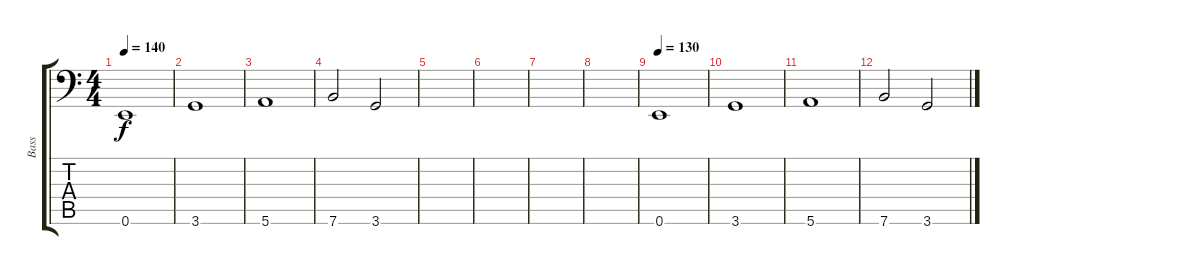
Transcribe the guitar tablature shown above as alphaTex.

\track ("Bass" "Bass") {instrument fretlessbass}
\staff {score tabs}
\tuning (E3 B2 G2 D2 A1 E1) {hide}
\ts (4 4)
\tempo 140
\clef f4
\ks c
0.6.1{dy f} |
3.6.1 |
5.6.1 |
7.6.2 3.6.2 |
|
|
|
|
\tempo 130
0.6.1 |
3.6.1 |
5.6.1 |
7.6.2 3.6.2
